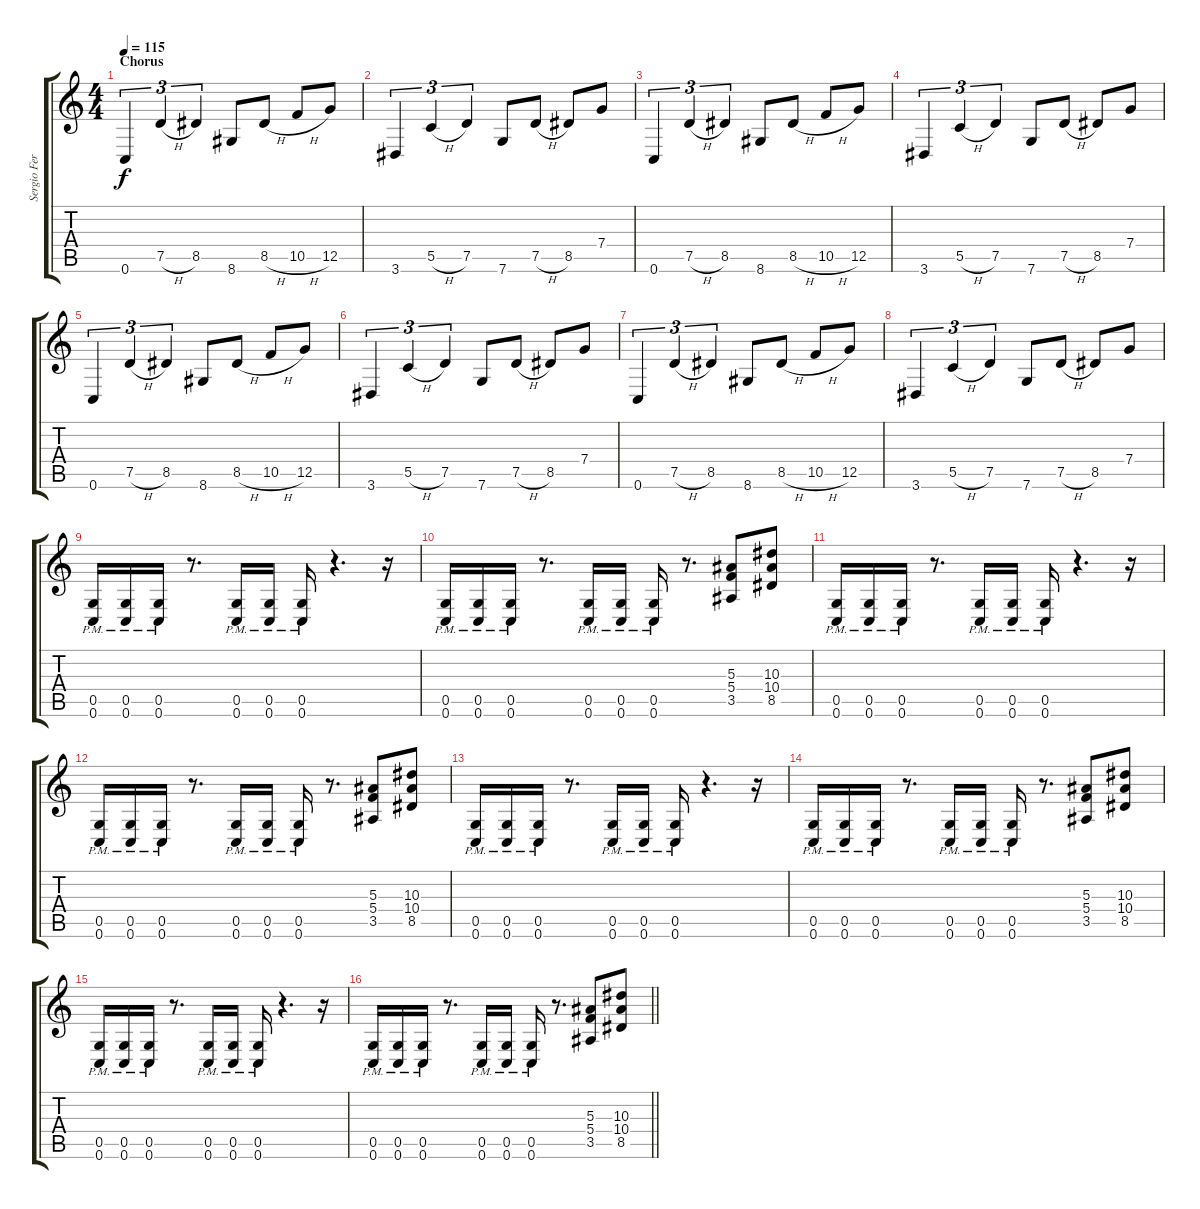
\track ("Sergio Fernández Ribnikov" "Sergio Fer") {instrument distortionguitar}
\staff {score tabs}
\tuning (D4 A3 F3 C3 G2 C2) {hide}
\ts (4 4)
\section ("" "Chorus")
\tempo 115
\clef g2
\ks c
0.6.4{tu (3 2) dy f} 7.5{h}.4{tu (3 2)} 8.5.4{tu (3 2)} 8.6.8 8.5{h}.8 10.5{h}.8 12.5.8 |
3.6.4{tu (3 2)} 5.5{h}.4{tu (3 2)} 7.5.4{tu (3 2)} 7.6.8 7.5{h}.8 8.5.8 7.4.8 |
0.6.4{tu (3 2)} 7.5{h}.4{tu (3 2)} 8.5.4{tu (3 2)} 8.6.8 8.5{h}.8 10.5{h}.8 12.5.8 |
3.6.4{tu (3 2)} 5.5{h}.4{tu (3 2)} 7.5.4{tu (3 2)} 7.6.8 7.5{h}.8 8.5.8 7.4.8 |
0.6.4{tu (3 2)} 7.5{h}.4{tu (3 2)} 8.5.4{tu (3 2)} 8.6.8 8.5{h}.8 10.5{h}.8 12.5.8 |
3.6.4{tu (3 2)} 5.5{h}.4{tu (3 2)} 7.5.4{tu (3 2)} 7.6.8 7.5{h}.8 8.5.8 7.4.8 |
0.6.4{tu (3 2)} 7.5{h}.4{tu (3 2)} 8.5.4{tu (3 2)} 8.6.8 8.5{h}.8 10.5{h}.8 12.5.8 |
3.6.4{tu (3 2)} 5.5{h}.4{tu (3 2)} 7.5.4{tu (3 2)} 7.6.8 7.5{h}.8 8.5.8 7.4.8 |
(0.5{pm} 0.6{pm}).16 (0.5{pm} 0.6{pm}).16 (0.5{pm} 0.6{pm}).16 r.8{d} (0.5{pm} 0.6{pm}).16 (0.5{pm} 0.6{pm}).16 (0.5{pm} 0.6{pm}).16 r.4{d} r.16 |
(0.5{pm} 0.6{pm}).16 (0.5{pm} 0.6{pm}).16 (0.5{pm} 0.6{pm}).16 r.8{d} (0.5{pm} 0.6{pm}).16 (0.5{pm} 0.6{pm}).16 (0.5{pm} 0.6{pm}).16 r.8{d} (5.3 5.4 3.5).8 (10.3 10.4 8.5).8 |
(0.5{pm} 0.6{pm}).16 (0.5{pm} 0.6{pm}).16 (0.5{pm} 0.6{pm}).16 r.8{d} (0.5{pm} 0.6{pm}).16 (0.5{pm} 0.6{pm}).16 (0.5{pm} 0.6{pm}).16 r.4{d} r.16 |
(0.5{pm} 0.6{pm}).16 (0.5{pm} 0.6{pm}).16 (0.5{pm} 0.6{pm}).16 r.8{d} (0.5{pm} 0.6{pm}).16 (0.5{pm} 0.6{pm}).16 (0.5{pm} 0.6{pm}).16 r.8{d} (5.3 5.4 3.5).8 (10.3 10.4 8.5).8 |
(0.5{pm} 0.6{pm}).16 (0.5{pm} 0.6{pm}).16 (0.5{pm} 0.6{pm}).16 r.8{d} (0.5{pm} 0.6{pm}).16 (0.5{pm} 0.6{pm}).16 (0.5{pm} 0.6{pm}).16 r.4{d} r.16 |
(0.5{pm} 0.6{pm}).16 (0.5{pm} 0.6{pm}).16 (0.5{pm} 0.6{pm}).16 r.8{d} (0.5{pm} 0.6{pm}).16 (0.5{pm} 0.6{pm}).16 (0.5{pm} 0.6{pm}).16 r.8{d} (5.3 5.4 3.5).8 (10.3 10.4 8.5).8 |
(0.5{pm} 0.6{pm}).16 (0.5{pm} 0.6{pm}).16 (0.5{pm} 0.6{pm}).16 r.8{d} (0.5{pm} 0.6{pm}).16 (0.5{pm} 0.6{pm}).16 (0.5{pm} 0.6{pm}).16 r.4{d} r.16 |
\barLineRight lightlight
(0.5{pm} 0.6{pm}).16 (0.5{pm} 0.6{pm}).16 (0.5{pm} 0.6{pm}).16 r.8{d} (0.5{pm} 0.6{pm}).16 (0.5{pm} 0.6{pm}).16 (0.5{pm} 0.6{pm}).16 r.8{d} (5.3 5.4 3.5).8 (10.3 10.4 8.5).8
